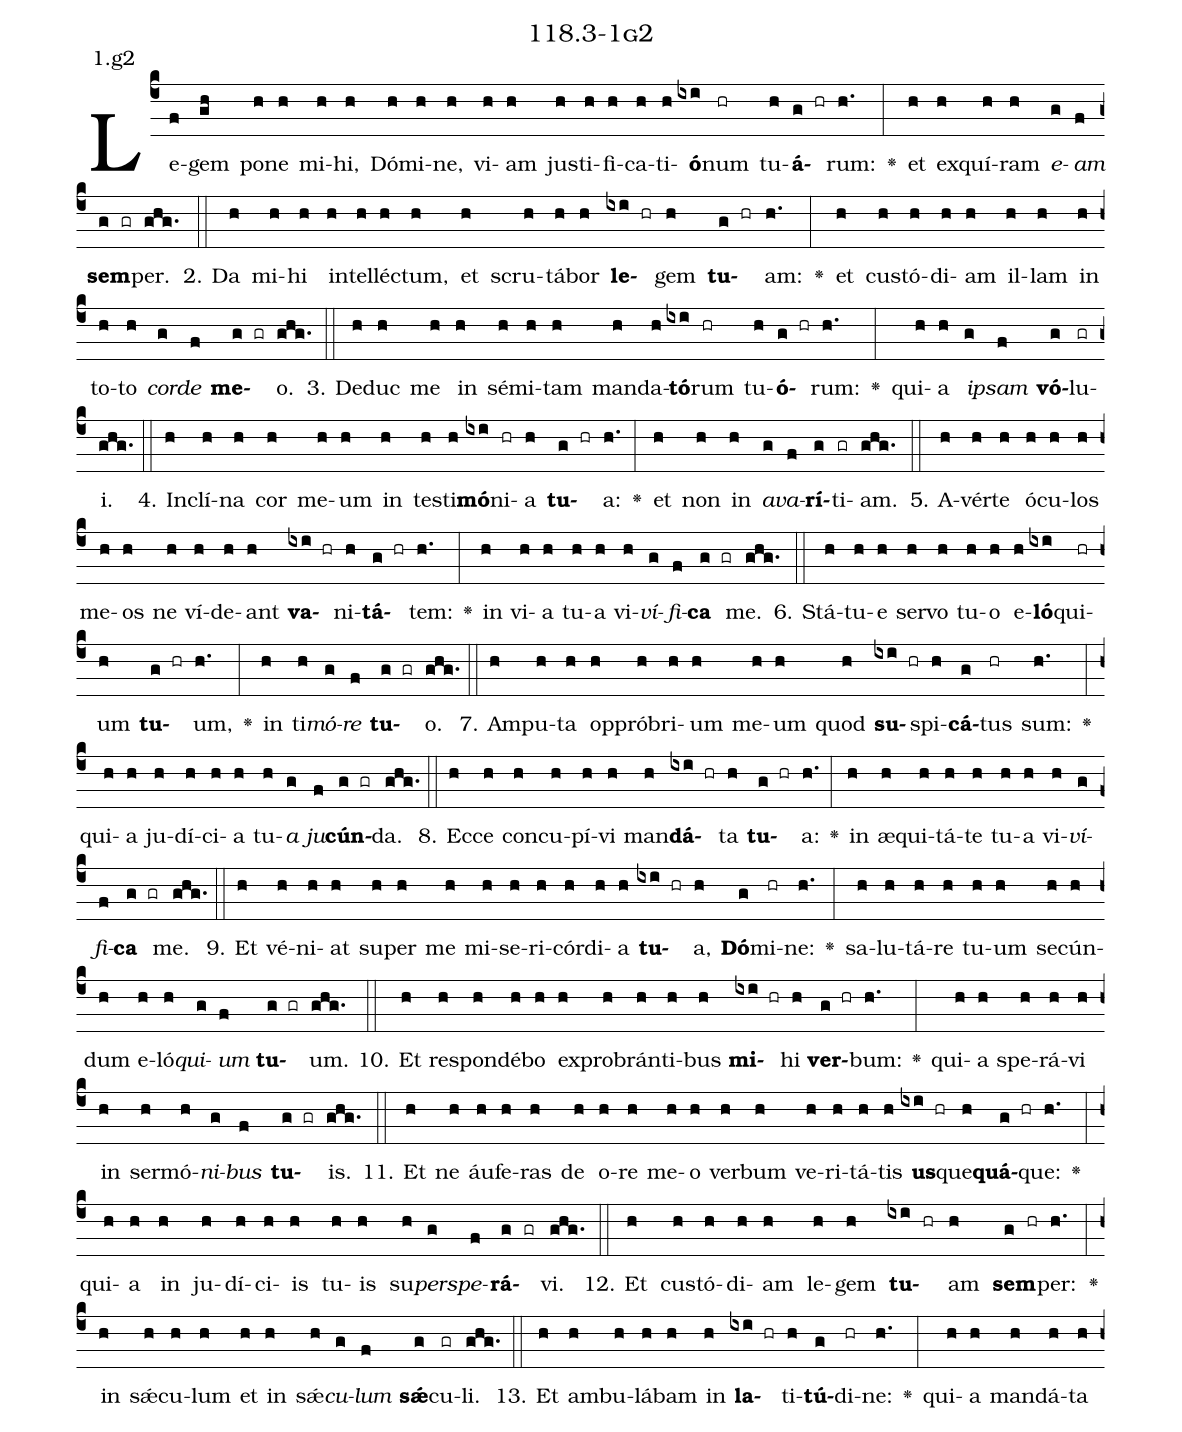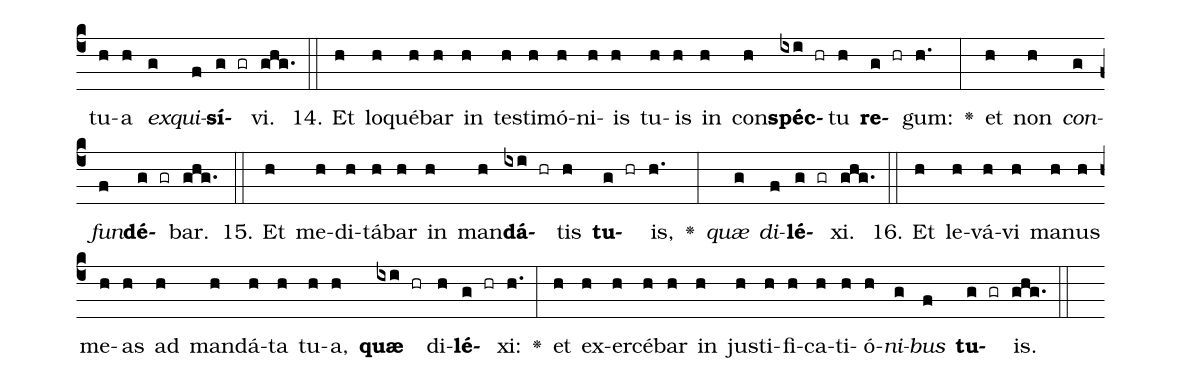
name: 118.3-1g2;
annotation: 1.g2;
%%
(c4)Le(f)gem(gh) po(h)ne(h) mi(h)hi,(h) Dó(h)mi(h)ne,(h) vi(h)am(h) jus(h)ti(h)fi(h)ca(h)ti(h)<b>ó</b>(ixi)num(hr) tu(h)<b>á</b>(g hr)rum:(h.) <v>\greheightstar</v>(:) et(h) ex(h)quí(h)ram(h) <i>e</i>(g)<i>am</i>(f) <b>sem</b>(g gr)per.(ghg.) (::)
2. Da(h) mi(h)hi(h) in(h)tel(h)léc(h)tum,(h) et(h) scru(h)tá(h)bor(h) <b>le</b>(ixi hr)gem(h) <b>tu</b>(g hr)am:(h.) <v>\greheightstar</v>(:) et(h) cus(h)tó(h)di(h)am(h) il(h)lam(h) in(h) to(h)to(h) <i>cor</i>(g)<i>de</i>(f) <b>me</b>(g gr)o.(ghg.) (::)
3. De(h)duc(h) me(h) in(h) sé(h)mi(h)tam(h) man(h)da(h)<b>tó</b>(ixi)rum(hr) tu(h)<b>ó</b>(g hr)rum:(h.) <v>\greheightstar</v>(:) qui(h)a(h) <i>ip</i>(g)<i>sam</i>(f) <b>vó</b>(g)lu(gr)i.(ghg.) (::)
4. In(h)clí(h)na(h) cor(h) me(h)um(h) in(h) tes(h)ti(h)<b>mó</b>(ixi)ni(hr)a(h) <b>tu</b>(g hr)a:(h.) <v>\greheightstar</v>(:) et(h) non(h) in(h) <i>a</i>(g)<i>va</i>(f)<b>rí</b>(g)ti(gr)am.(ghg.) (::)
5. A(h)vér(h)te(h) ó(h)cu(h)los(h) me(h)os(h) ne(h) ví(h)de(h)ant(h) <b>va</b>(ixi hr)ni(h)<b>tá</b>(g hr)tem:(h.) <v>\greheightstar</v>(:) in(h) vi(h)a(h) tu(h)a(h) vi(h)<i>ví</i>(g)<i>fi</i>(f)<b>ca</b>(g gr) me.(ghg.) (::)
6. Stá(h)tu(h)e(h) ser(h)vo(h) tu(h)o(h) e(h)<b>ló</b>(ixi)qui(hr)um(h) <b>tu</b>(g hr)um,(h.) <v>\greheightstar</v>(:) in(h) ti(h)<i>mó</i>(g)<i>re</i>(f) <b>tu</b>(g gr)o.(ghg.) (::)
7. Am(h)pu(h)ta(h) op(h)pró(h)bri(h)um(h) me(h)um(h) quod(h) <b>su</b>(ixi hr)spi(h)<b>cá</b>(g)tus(hr) sum:(h.) <v>\greheightstar</v>(:) qui(h)a(h) ju(h)dí(h)ci(h)a(h) tu(h)<i>a</i>(g) <i>ju</i>(f)<b>cún</b>(g gr)da.(ghg.) (::)
8. Ec(h)ce(h) con(h)cu(h)pí(h)vi(h) man(h)<b>dá</b>(ixi hr)ta(h) <b>tu</b>(g hr)a:(h.) <v>\greheightstar</v>(:) in(h) æ(h)qui(h)tá(h)te(h) tu(h)a(h) vi(h)<i>ví</i>(g)<i>fi</i>(f)<b>ca</b>(g gr) me.(ghg.) (::)
9. Et(h) vé(h)ni(h)at(h) su(h)per(h) me(h) mi(h)se(h)ri(h)cór(h)di(h)a(h) <b>tu</b>(ixi hr)a,(h) <b>Dó</b>(g)mi(hr)ne:(h.) <v>\greheightstar</v>(:) sa(h)lu(h)tá(h)re(h) tu(h)um(h) se(h)cún(h)dum(h) e(h)ló(h)<i>qui</i>(g)<i>um</i>(f) <b>tu</b>(g gr)um.(ghg.) (::)
10. Et(h) re(h)spon(h)dé(h)bo(h) ex(h)pro(h)brán(h)ti(h)bus(h) <b>mi</b>(ixi hr)hi(h) <b>ver</b>(g hr)bum:(h.) <v>\greheightstar</v>(:) qui(h)a(h) spe(h)rá(h)vi(h) in(h) ser(h)mó(h)<i>ni</i>(g)<i>bus</i>(f) <b>tu</b>(g gr)is.(ghg.) (::)
11. Et(h) ne(h) áu(h)fe(h)ras(h) de(h) o(h)re(h) me(h)o(h) ver(h)bum(h) ve(h)ri(h)tá(h)tis(h) <b>us</b>(ixi hr)que(h)<b>quá</b>(g hr)que:(h.) <v>\greheightstar</v>(:) qui(h)a(h) in(h) ju(h)dí(h)ci(h)is(h) tu(h)is(h) su(h)<i>per</i>(g)<i>spe</i>(f)<b>rá</b>(g gr)vi.(ghg.) (::)
12. Et(h) cus(h)tó(h)di(h)am(h) le(h)gem(h) <b>tu</b>(ixi hr)am(h) <b>sem</b>(g hr)per:(h.) <v>\greheightstar</v>(:) in(h) sǽ(h)cu(h)lum(h) et(h) in(h) sǽ(h)<i>cu</i>(g)<i>lum</i>(f) <b>sǽ</b>(g)cu(gr)li.(ghg.) (::)
13. Et(h) am(h)bu(h)lá(h)bam(h) in(h) <b>la</b>(ixi hr)ti(h)<b>tú</b>(g)di(hr)ne:(h.) <v>\greheightstar</v>(:) qui(h)a(h) man(h)dá(h)ta(h) tu(h)a(h) <i>ex</i>(g)<i>qui</i>(f)<b>sí</b>(g gr)vi.(ghg.) (::)
14. Et(h) lo(h)qué(h)bar(h) in(h) tes(h)ti(h)mó(h)ni(h)is(h) tu(h)is(h) in(h) con(h)<b>spéc</b>(ixi hr)tu(h) <b>re</b>(g hr)gum:(h.) <v>\greheightstar</v>(:) et(h) non(h) <i>con</i>(g)<i>fun</i>(f)<b>dé</b>(g gr)bar.(ghg.) (::)
15. Et(h) me(h)di(h)tá(h)bar(h) in(h) man(h)<b>dá</b>(ixi hr)tis(h) <b>tu</b>(g hr)is,(h.) <v>\greheightstar</v>(:) <i>quæ</i>(g) <i>di</i>(f)<b>lé</b>(g gr)xi.(ghg.) (::)
16. Et(h) le(h)vá(h)vi(h) ma(h)nus(h) me(h)as(h) ad(h) man(h)dá(h)ta(h) tu(h)a,(h) <b>quæ</b>(ixi hr) di(h)<b>lé</b>(g hr)xi:(h.) <v>\greheightstar</v>(:) et(h) ex(h)er(h)cé(h)bar(h) in(h) jus(h)ti(h)fi(h)ca(h)ti(h)ó(h)<i>ni</i>(g)<i>bus</i>(f) <b>tu</b>(g gr)is.(ghg.) (::)
